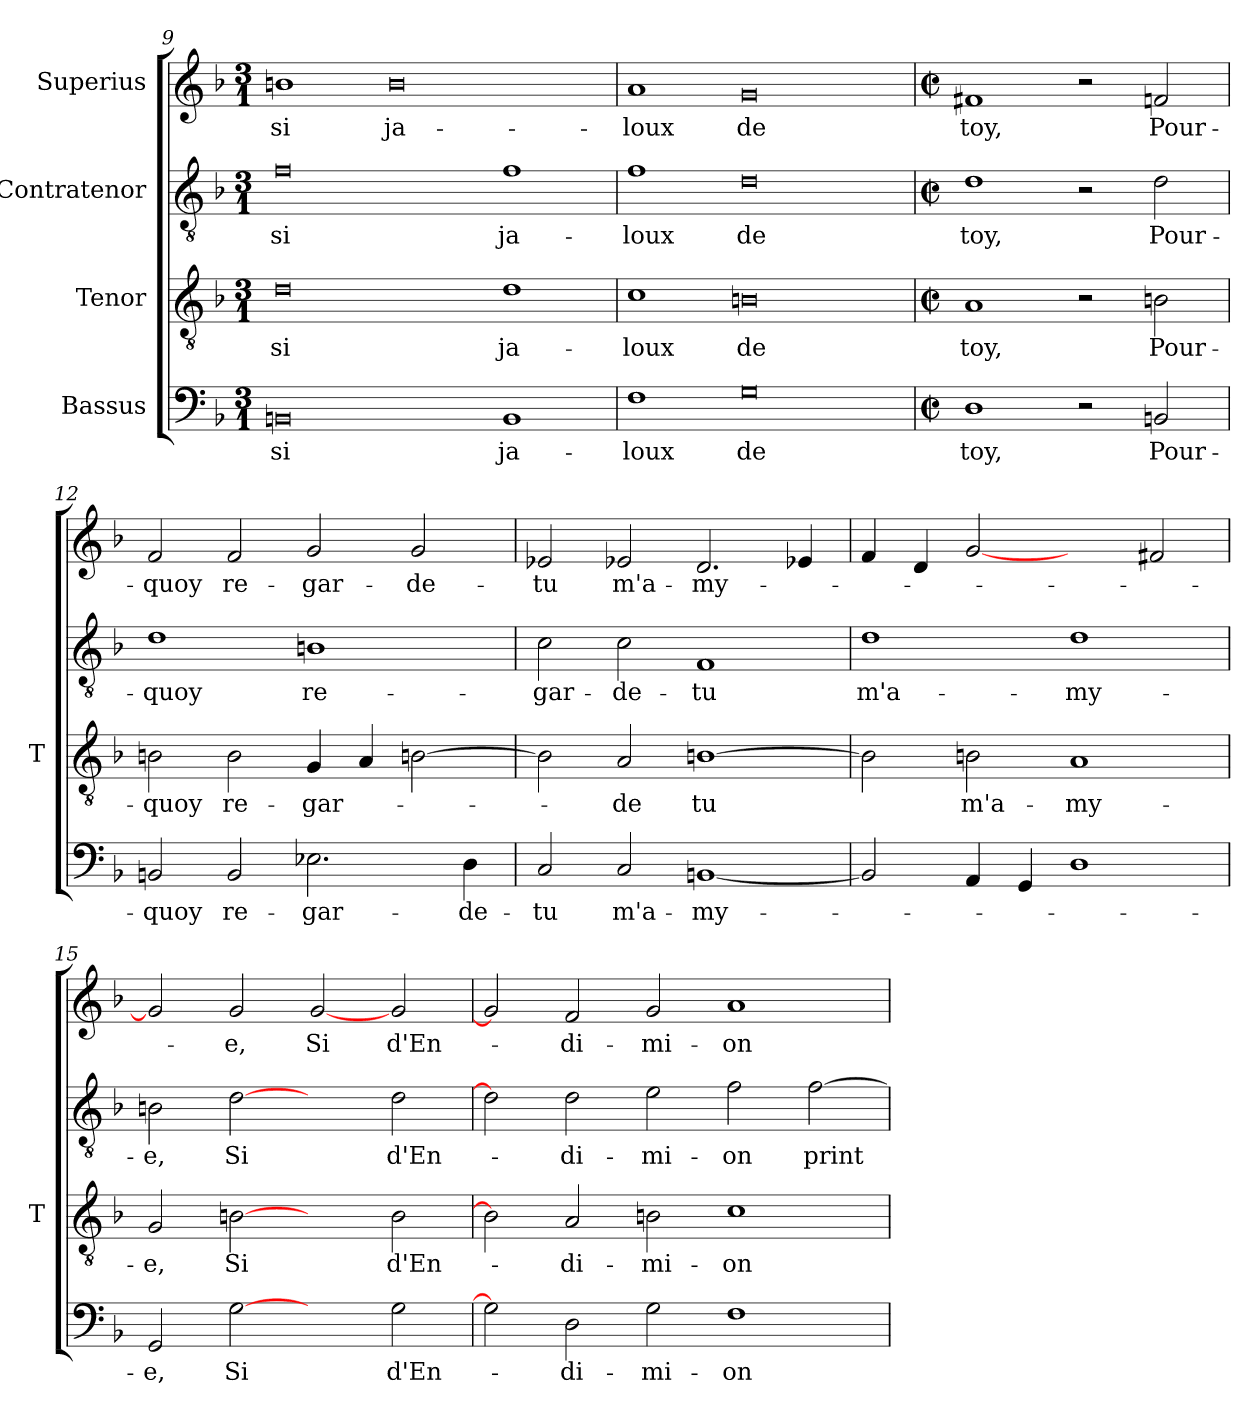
**kern	**text	**kern	**text	**kern	**text	**kern	**text
*part4	*part4	*part3	*part3	*part2	*part2	*part1	*part1
*staff4	*staff4	*staff3	*staff3	*staff2	*staff2	*staff1	*staff1
*I"Bassus	*	*I"Tenor	*	*I"Contratenor	*	*I"Superius	*
*	*	*I'T	*	*	*	*	*
*clefF4	*	*clefGv2	*	*clefGv2	*	*clefG2	*
*k[b-]	*	*k[b-]	*	*k[b-]	*	*k[b-]	*
*F:	*	*F:	*	*F:	*	*F:	*
*M3/1	*	*M3/1	*	*M3/1	*	*M3/1	*
=9	=9	=9	=9	=9	=9	=9	=9
0BB	-si	0d	-si	0f	-si	1b	-si
.	.	.	.	.	.	0b	ja-
1BB	ja-	1d	ja-	1f	ja-	.	.
=10	=10	=10	=10	=10	=10	=10	=10
1F	-loux	1c	-loux	1f	-loux	1a	-loux
0G	-de	0Bn	-de	0d	-de	0g	-de
=11	=11	=11	=11	=11	=11	=11	=11
*M2/2	*	*M2/2	*	*M2/2	*	*M2/2	*
*met(c|)	*	*met(c|)	*	*met(c|)	*	*met(c|)	*
1D	-toy,	1A	-toy,	1d	-toy,	1f#X	-toy,
2r	.	2r	.	2r	.	2r	.
2BB	Pour-	2Bn	Pour-	2d	Pour-	2f	Pour-
=12	=12	=12	=12	=12	=12	=12	=12
2BB	-quoy	2Bn	-quoy	1d	-quoy	2f	-quoy
2BB	re-	2B	re-	.	.	2f	re-
2.E-X	gar-	4G	gar-	1Bn	re-	2g	gar-
.	.	4A	.	.	.	.	.
.	.	[2Bn	.	.	.	2g	de-
4D	de-	.	.	.	.	.	.
=13	=13	=13	=13	=13	=13	=13	=13
2C	-tu	2B]	.	2c	gar-	2e-X	-tu
2C	m'a-	2A	-de	2c	de-	2e-X	m'a-
[1BB	my-	[1Bn	-tu	1F	-tu	2.d	my-
.	.	.	.	.	.	4e-X	.
=14	=14	=14	=14	=14	=14	=14	=14
2BB]	.	2B]	.	1d	m'a-	4f	.
.	.	.	.	.	.	4d	.
4AA	.	2Bn	m'a-	.	.	[2g	.
4GG	.	.	.	.	.	.	.
1D	.	1A	my-	1d	my-	2ryy	.
.	.	.	.	.	.	2f#X	.
=15	=15	=15	=15	=15	=15	=15	=15
2GG	-e,	2G	-e,	2Bn	-e,	2g]	.
[2G	-Si	[2Bn	-Si	[2d	-Si	2g	-e,
2ryy	.	2ryy	.	2ryy	.	[2g	-Si
2G	d'En-	2B	d'En-	2d	d'En-	2g	d'En-
=16	=16	=16	=16	=16	=16	=16	=16
2G]	.	2B]	.	2d]	.	2g]	.
2D	di-	2A	di-	2d	di-	2f	di-
2G	mi-	2Bn	mi-	2e	mi-	2g	mi-
1F	-on	1c	-on	2f	-on	1a	-on
.	.	.	.	[2f	-print	.	.
=	=	=	=	=	=	=	=
*-	*-	*-	*-	*-	*-	*-	*-
